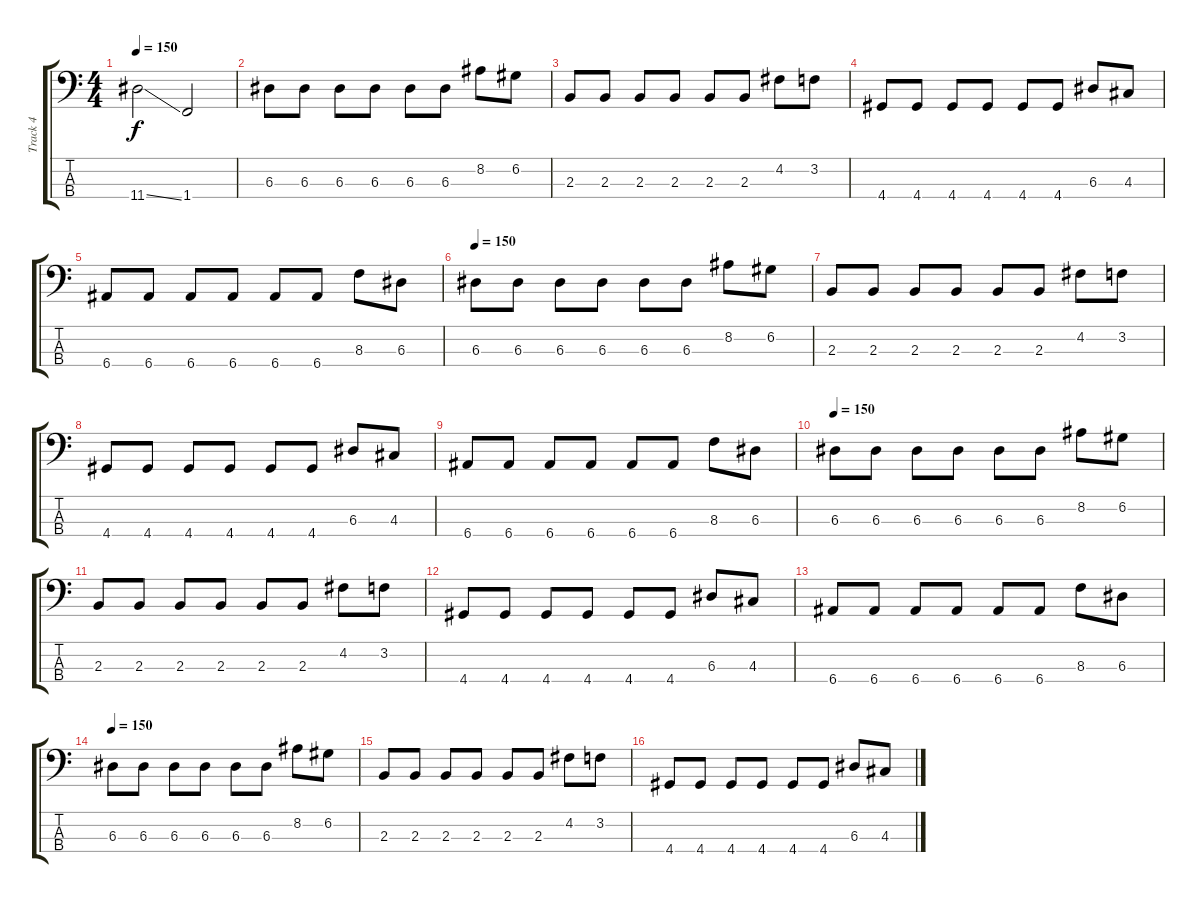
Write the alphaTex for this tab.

\track ("Track 4" "Track 4") {instrument electricbassfinger}
\staff {score tabs}
\tuning (G2 D2 A1 E1) {hide}
\ts (4 4)
\tempo 150
\clef f4
\ks c
11.4{ss}.2{dy f} 1.4.2 |
6.3.8 6.3.8 6.3.8 6.3.8 6.3.8 6.3.8 8.2.8 6.2.8 |
2.3.8 2.3.8 2.3.8 2.3.8 2.3.8 2.3.8 4.2.8 3.2.8 |
4.4.8 4.4.8 4.4.8 4.4.8 4.4.8 4.4.8 6.3.8 4.3.8 |
6.4.8 6.4.8 6.4.8 6.4.8 6.4.8 6.4.8 8.3.8 6.3.8 |
\tempo 150
6.3.8 6.3.8 6.3.8 6.3.8 6.3.8 6.3.8 8.2.8 6.2.8 |
2.3.8 2.3.8 2.3.8 2.3.8 2.3.8 2.3.8 4.2.8 3.2.8 |
4.4.8 4.4.8 4.4.8 4.4.8 4.4.8 4.4.8 6.3.8 4.3.8 |
6.4.8 6.4.8 6.4.8 6.4.8 6.4.8 6.4.8 8.3.8 6.3.8 |
\tempo 150
6.3.8 6.3.8 6.3.8 6.3.8 6.3.8 6.3.8 8.2.8 6.2.8 |
2.3.8 2.3.8 2.3.8 2.3.8 2.3.8 2.3.8 4.2.8 3.2.8 |
4.4.8 4.4.8 4.4.8 4.4.8 4.4.8 4.4.8 6.3.8 4.3.8 |
6.4.8 6.4.8 6.4.8 6.4.8 6.4.8 6.4.8 8.3.8 6.3.8 |
\tempo 150
6.3.8 6.3.8 6.3.8 6.3.8 6.3.8 6.3.8 8.2.8 6.2.8 |
2.3.8 2.3.8 2.3.8 2.3.8 2.3.8 2.3.8 4.2.8 3.2.8 |
4.4.8 4.4.8 4.4.8 4.4.8 4.4.8 4.4.8 6.3.8 4.3.8
